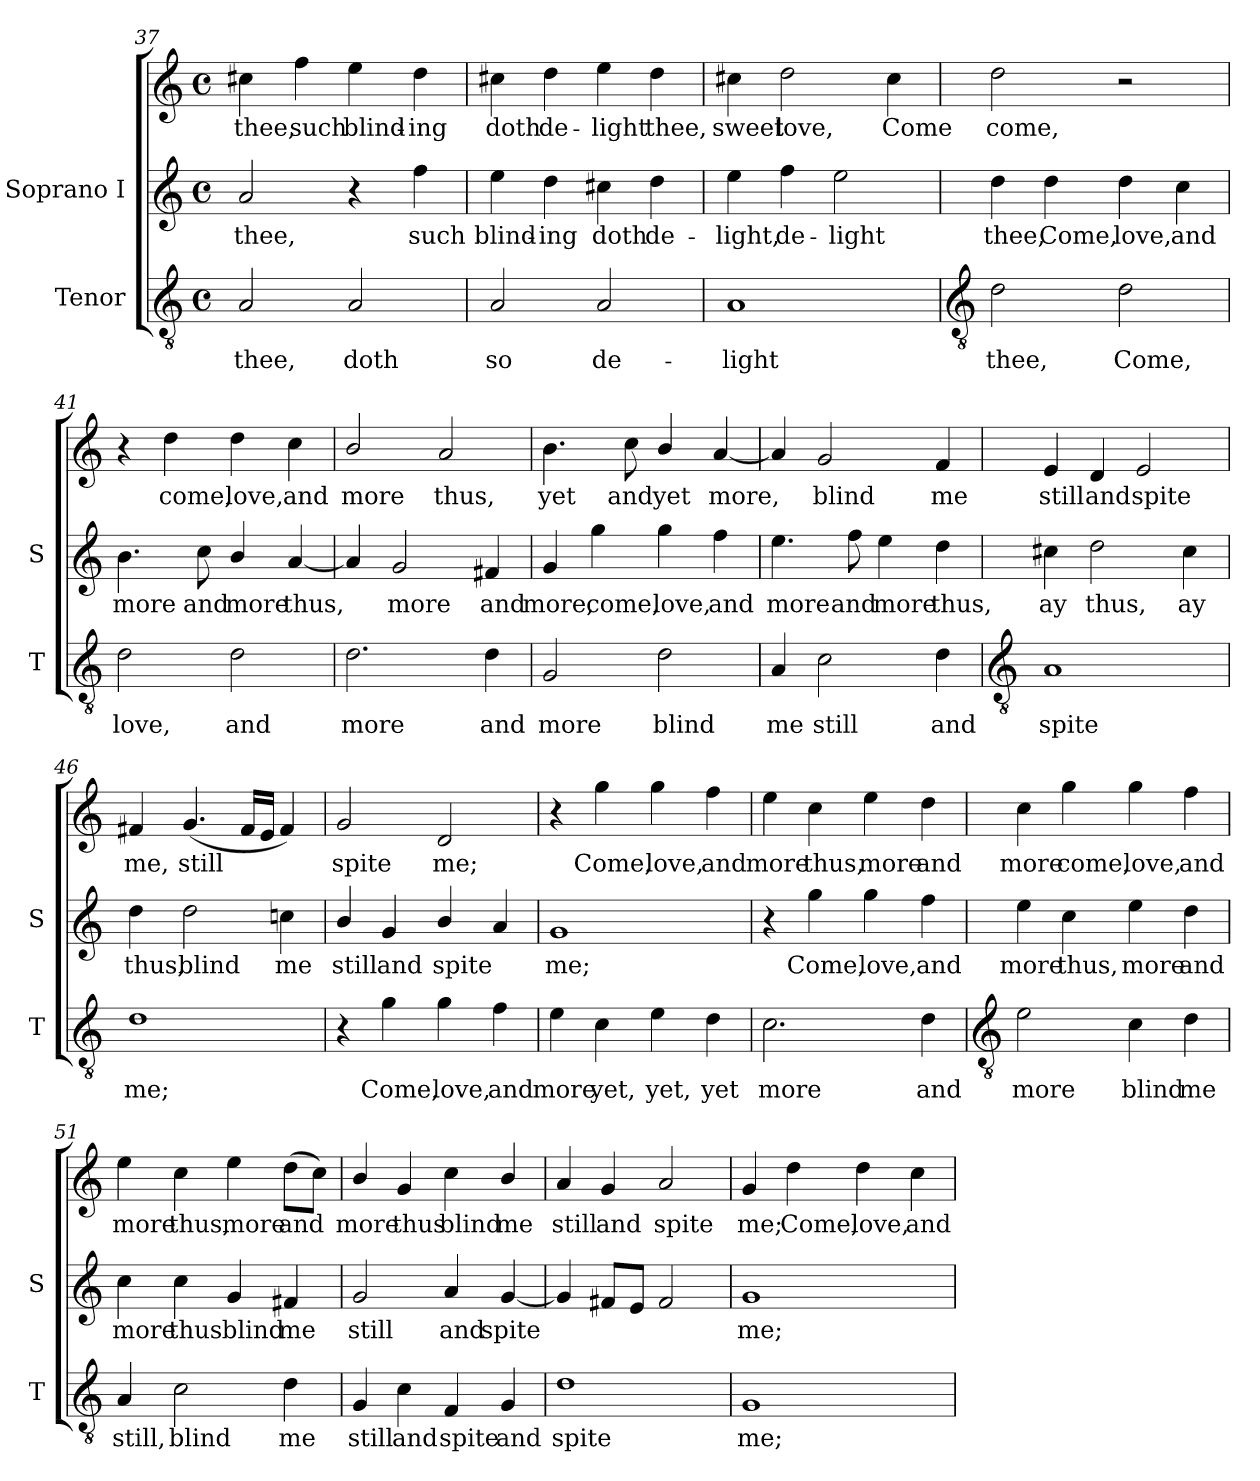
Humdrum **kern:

**kern	**text	**kern	**text	**kern	**text
*part2	*part2	*part1	*part1	*part1	*part1
*staff3	*staff3	*staff2	*staff2	*staff1	*staff1
*I"Tenor	*	*I"Soprano I	*	*	*
*I'T	*	*I'S	*	*	*
*clefGv2	*	*clefG2	*	*clefG2	*
*k[]	*	*k[]	*	*k[]	*
*C:	*	*C:	*	*C:	*
*M4/4	*	*M4/4	*	*M4/4	*
*met(c)	*	*met(c)	*	*met(c)	*
=37	=37	=37	=37	=37	=37
!	!LO:LY:b	!	!LO:LY:b	!	!LO:LY:b
2A	thee,	2a	thee,	4cc#X	thee,
!	!	!	!	!	!LO:LY:b
.	.	.	.	4ff	such
!	!LO:LY:b	!	!	!	!LO:LY:b
2A	doth	4r	.	4ee	blind-
!	!	!	!LO:LY:b	!	!LO:LY:b
.	.	4ff	such	4dd	-ing
=38	=38	=38	=38	=38	=38
!	!LO:LY:b	!	!LO:LY:b	!	!LO:LY:b
2A	so	4ee	blind-	4cc#X	doth
!	!	!	!LO:LY:b	!	!LO:LY:b
.	.	4dd	-ing	4dd	de-
!	!LO:LY:b	!	!LO:LY:b	!	!LO:LY:b
2A	de-	4cc#X	doth	4ee	-light
!	!	!	!LO:LY:b	!	!LO:LY:b
.	.	4dd	de-	4dd	thee,
=39	=39	=39	=39	=39	=39
!	!LO:LY:b	!	!LO:LY:b	!	!LO:LY:b
1A	-light	4ee	light,	4cc#X	-sweet
!	!	!	!LO:LY:b	!	!LO:LY:b
.	.	4ff	de-	2dd	love,
!	!	!	!LO:LY:b	!	!
.	.	2ee	-light	.	.
!	!	!	!	!	!LO:LY:b
.	.	.	.	4cc#	Come
!!LO:LB:g=z
=40	=40	=40	=40	=40	=40
*clefGv2	*	*	*	*	*
!	!LO:LY:b	!	!LO:LY:b	!	!LO:LY:b
2d	thee,	4dd	thee,	2dd	come,
!	!	!	!LO:LY:b	!	!
.	.	4dd	Come,	.	.
!	!LO:LY:b	!	!LO:LY:b	!	!
2d	Come,	4dd	love,	2r	.
!	!	!	!LO:LY:b	!	!
.	.	4cc	and	.	.
=41	=41	=41	=41	=41	=41
!	!LO:LY:b	!	!LO:LY:b	!	!
2d	love,	4.b	more	4r	.
!	!	!	!	!	!LO:LY:b
.	.	.	.	4dd	come,
!	!	!	!LO:LY:b	!	!
.	.	8cc	and	.	.
!	!LO:LY:b	!	!LO:LY:b	!	!LO:LY:b
2d	and	4b/	more	4dd	love,
!	!	!	!LO:LY:b	!	!LO:LY:b
.	.	[4a	thus,	4cc	and
=42	=42	=42	=42	=42	=42
!	!LO:LY:b	!	!	!	!LO:LY:b
2.d	more	4a]	.	2b/	more
!	!	!	!LO:LY:b	!	!
.	.	2g	more	.	.
!	!	!	!	!	!LO:LY:b
.	.	.	.	2a	thus,
!	!LO:LY:b	!	!LO:LY:b	!	!
4d	and	4f#X	and	.	.
=43	=43	=43	=43	=43	=43
!	!LO:LY:b	!	!LO:LY:b	!	!LO:LY:b
2G	more	4g	more,	4.b	yet
!	!	!	!LO:LY:b	!	!
.	.	4gg	come,	.	.
!	!	!	!	!	!LO:LY:b
.	.	.	.	8cc	and
!	!LO:LY:b	!	!LO:LY:b	!	!LO:LY:b
2d	blind	4gg	love,	4b/	yet
!	!	!	!LO:LY:b	!	!LO:LY:b
.	.	4ff	and	[4a	more,
=44	=44	=44	=44	=44	=44
!	!LO:LY:b	!	!LO:LY:b	!	!
4A	me	4.ee	more	4a]	.
!	!LO:LY:b	!	!	!	!LO:LY:b
2c	still	.	.	2g	blind
!	!	!	!LO:LY:b	!	!
.	.	8ff	and	.	.
!	!	!	!LO:LY:b	!	!
.	.	4ee	more	.	.
!	!LO:LY:b	!	!LO:LY:b	!	!LO:LY:b
4d	and	4dd	thus,	4f	me
!!LO:LB:g=z
=45	=45	=45	=45	=45	=45
*clefGv2	*	*	*	*	*
!	!LO:LY:b	!	!LO:LY:b	!	!LO:LY:b
1A	spite	4cc#X	ay	4e	still
!	!	!	!LO:LY:b	!	!LO:LY:b
.	.	2dd	thus,	4d	and
!	!	!	!	!	!LO:LY:b
.	.	.	.	2e	spite
!	!	!	!LO:LY:b	!	!
.	.	4cc#	ay	.	.
=46	=46	=46	=46	=46	=46
!	!LO:LY:b	!	!LO:LY:b	!	!LO:LY:b
1d	me;	4dd	thus,	4f#X	me,
!	!	!	!LO:LY:b	!	!LO:LY:b
.	.	2dd	blind	(<4.g	still
.	.	.	.	16f#LL	.
.	.	.	.	16eJJ	.
!	!	!	!LO:LY:b	!	!
.	.	4ccn	me	4f#)	.
=47	=47	=47	=47	=47	=47
!	!	!	!LO:LY:b	!	!LO:LY:b
4r	.	4b/	still	2g	spite
!	!LO:LY:b	!	!LO:LY:b	!	!
4g	Come,	4g	and	.	.
!	!LO:LY:b	!	!LO:LY:b	!	!LO:LY:b
4g	love,	4b/	spite	2d	me;
!	!LO:LY:b	!	!	!	!
4f	and	4a	.	.	.
=48	=48	=48	=48	=48	=48
!	!LO:LY:b	!	!LO:LY:b	!	!
4e	more	1g	me;	4r	.
!	!LO:LY:b	!	!	!	!LO:LY:b
4c	yet,	.	.	4gg	Come,
!	!LO:LY:b	!	!	!	!LO:LY:b
4e	yet,	.	.	4gg	love,
!	!LO:LY:b	!	!	!	!LO:LY:b
4d	yet	.	.	4ff	and
=49	=49	=49	=49	=49	=49
!	!LO:LY:b	!	!	!	!LO:LY:b
2.c	more	4r	.	4ee	more
!	!	!	!LO:LY:b	!	!LO:LY:b
.	.	4gg	Come,	4cc	thus,
!	!	!	!LO:LY:b	!	!LO:LY:b
.	.	4gg	love,	4ee	more
!	!LO:LY:b	!	!LO:LY:b	!	!LO:LY:b
4d	and	4ff	and	4dd	and
!!LO:LB:g=z
=50	=50	=50	=50	=50	=50
*clefGv2	*	*	*	*	*
!	!LO:LY:b	!	!LO:LY:b	!	!LO:LY:b
2e	more	4ee	more	4cc	more
!	!	!	!LO:LY:b	!	!LO:LY:b
.	.	4cc	thus,	4gg	come,
!	!LO:LY:b	!	!LO:LY:b	!	!LO:LY:b
4c	blind	4ee	more	4gg	love,
!	!LO:LY:b	!	!LO:LY:b	!	!LO:LY:b
4d	me	4dd	and	4ff	and
=51	=51	=51	=51	=51	=51
!	!LO:LY:b	!	!LO:LY:b	!	!LO:LY:b
4A	still,	4cc	more	4ee	more
!	!LO:LY:b	!	!LO:LY:b	!	!LO:LY:b
2c	blind	4cc	thus	4cc	thus,
!	!	!	!LO:LY:b	!	!LO:LY:b
.	.	4g	blind	4ee	more
!	!LO:LY:b	!	!LO:LY:b	!	!LO:LY:b
4d	me	4f#X	me	(>8ddL	and
.	.	.	.	8ccJ)	.
=52	=52	=52	=52	=52	=52
!	!LO:LY:b	!	!LO:LY:b	!	!LO:LY:b
4G	still	2g	still	4b/	more
!	!LO:LY:b	!	!	!	!LO:LY:b
4c	and	.	.	4g	thus
!	!LO:LY:b	!	!LO:LY:b	!	!LO:LY:b
4F	spite	4a	and	4cc	blind
!	!LO:LY:b	!	!LO:LY:b	!	!LO:LY:b
4G	and	[4g	spite	4b/	me
=53	=53	=53	=53	=53	=53
!	!LO:LY:b	!	!	!	!LO:LY:b
1d	spite	4g]	.	4a	still
!	!	!	!	!	!LO:LY:b
.	.	8f#XL	.	4g	and
.	.	8eJ	.	.	.
!	!	!	!	!	!LO:LY:b
.	.	2f#	.	2a	spite
=54	=54	=54	=54	=54	=54
!	!LO:LY:b	!	!LO:LY:b	!	!LO:LY:b
1G	me;	1g	me;	4g	me;
!	!	!	!	!	!LO:LY:b
.	.	.	.	4dd	Come,
!	!	!	!	!	!LO:LY:b
.	.	.	.	4dd	love,
!	!	!	!	!	!LO:LY:b
.	.	.	.	4cc	and
=	=	=	=	=	=
*-	*-	*-	*-	*-	*-
